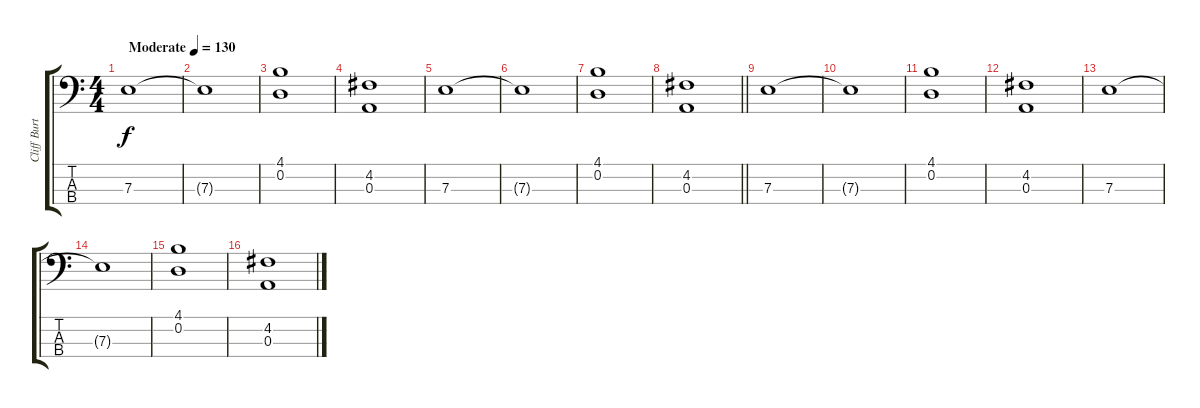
\track ("Cliff Burton" "Cliff Burt") {instrument electricbassfinger}
\staff {score tabs}
\tuning (G2 D2 A1 E1) {hide}
\ts (4 4)
\tempo (130 "Moderate")
\clef f4
\ks c
7.3.1{dy f volume 0 instrument electricbassfinger} |
7.3{t}.1{volume 1} |
(4.1 0.2).1 |
(4.2 0.3).1{volume 2} |
7.3.1{instrument electricbassfinger} |
7.3{t}.1 |
(4.1 0.2).1{volume 3} |
\barLineRight lightlight
(4.2 0.3).1 |
7.3.1{instrument electricbassfinger} |
7.3{t}.1{volume 4} |
(4.1 0.2).1 |
(4.2 0.3).1 |
7.3.1{volume 7 instrument electricbassfinger} |
7.3{t}.1 |
(4.1 0.2).1{volume 8} |
(4.2 0.3).1
